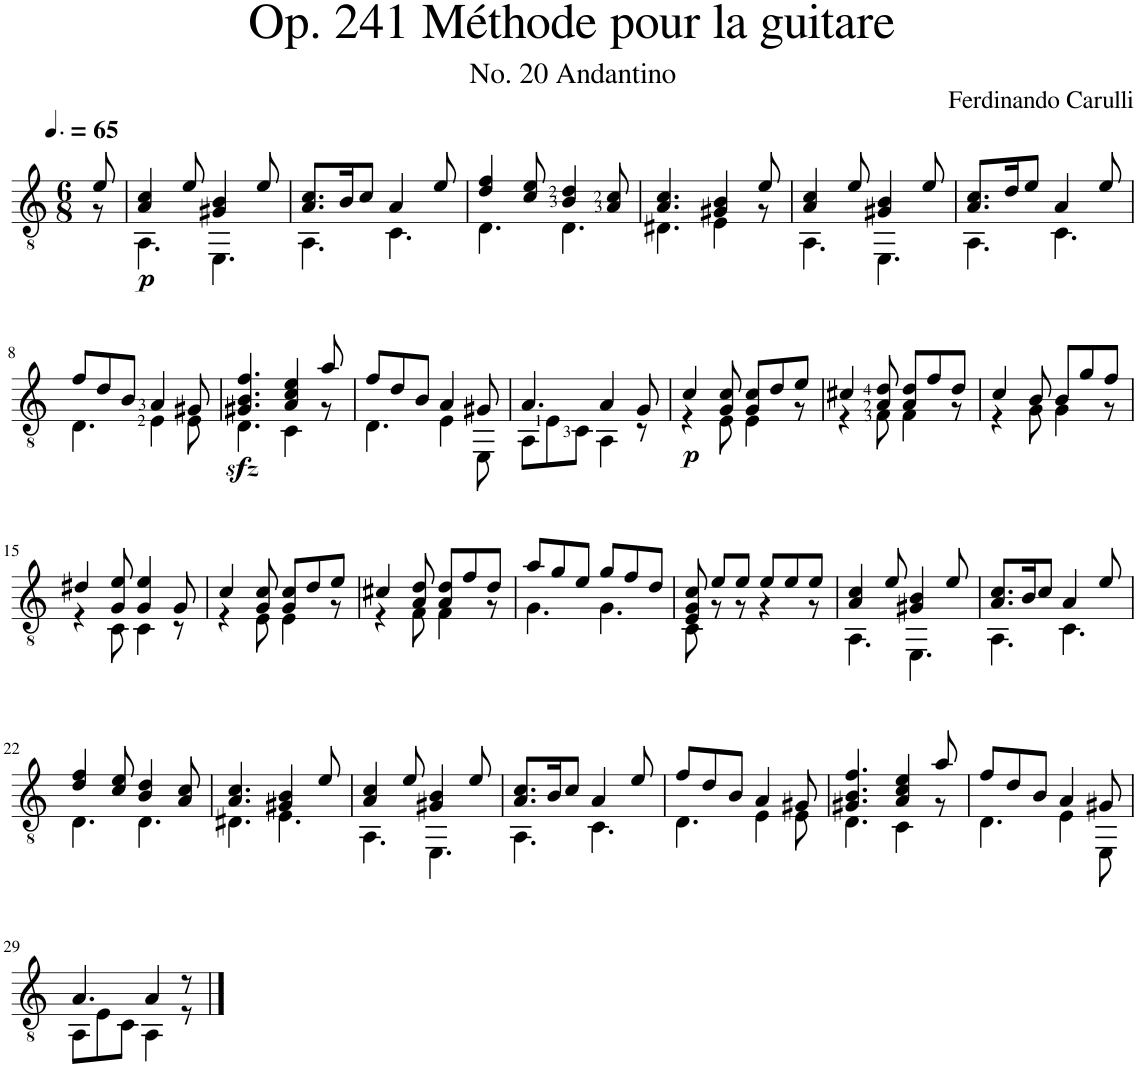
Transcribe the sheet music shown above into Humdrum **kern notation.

**kern	**dynam
*part1	*part1
*staff1	*staff1
*I"Classical Guitar	*
*I'Guit.	*
*clefGv2	*
*k[]	*
*M6/8	*
*MM98	*
=1	=1
*^	*
8e/	8r	.
=2	=2	=2
!	!	!LO:DY:b
4A/ 4c/	4.AA\	p
8e/	.	.
4G#X/ 4B/	4.EE\	.
8e/	.	.
=3	=3	=3
8.A/ 8.c/L	4.AA\	.
16B/K	.	.
8c/J	.	.
4A/	4.C\	.
8e/	.	.
=4	=4	=4
4d/ 4f/	4.D\	.
8c/ 8e/	.	.
4B/ 4d/	4.D\	.
8A/ 8c/	.	.
=5	=5	=5
4.A/ 4.c/	4.D#X\	.
4G#X/ 4B/	4E\	.
8e/	8r	.
=6	=6	=6
4A/ 4c/	4.AA\	.
8e/	.	.
4G#X/ 4B/	4.EE\	.
8e/	.	.
=7	=7	=7
8.A/ 8.c/L	4.AA\	.
16d/K	.	.
8e/J	.	.
4A/	4.C\	.
8e/	.	.
!!LO:LB:g=z	!!
=8	=8	=8
8f/L	4.D\	.
8d/	.	.
8B/J	.	.
4A/	4E\	.
8G#X/	8E\	.
=9	=9	=9
!	!	!LO:DY:b
4.G#X/ 4.B/ 4.f/	4.D\	sfz
4A/ 4c/ 4e/	4C\	.
8a/	8r	.
=10	=10	=10
8f/L	4.D\	.
8d/	.	.
8B/J	.	.
4A/	4E\	.
8G#X/	8EE\	.
=11	=11	=11
4.A/	8AA\L	.
.	8E\	.
.	8C\J	.
4A/	4AA\	.
8G/	8r	.
=12	=12	=12
!	!	!LO:DY:b
4c/	4r	p
8G/ 8c/	8E\	.
8G/ 8c/L	4E\	.
8d/	.	.
8e/J	8r	.
=13	=13	=13
4c#X/	4r	.
8A/ 8d/	8F\	.
8A/ 8d/L	4F\	.
8f/	.	.
8d/J	8r	.
=14	=14	=14
4c/	4r	.
8B/	8G\	.
8B/L	4G\	.
8g/	.	.
8f/J	8r	.
!!LO:LB:g=z	!!
=15	=15	=15
4d#X/	4r	.
8G/ 8e/	8C\	.
4G/ 4e/	4C\	.
8G/	8r	.
=16	=16	=16
4c/	4r	.
8G/ 8c/	8E\	.
8G/ 8c/L	4E\	.
8d/	.	.
8e/J	8r	.
=17	=17	=17
4c#X/	4r	.
8A/ 8d/	8F\	.
8A/ 8d/L	4F\	.
8f/	.	.
8d/J	8r	.
=18	=18	=18
8a/L	4.G\	.
8g/	.	.
8e/J	.	.
8g/L	4.G\	.
8f/	.	.
8d/J	.	.
=19	=19	=19
8E/ 8G/ 8c/	8C\	.
8e/L	8r	.
8e/J	8r	.
8e/L	4r	.
8e/	.	.
8e/J	8r	.
=20	=20	=20
4A/ 4c/	4.AA\	.
8e/	.	.
4G#X/ 4B/	4.EE\	.
8e/	.	.
=21	=21	=21
8.A/ 8.c/L	4.AA\	.
16B/K	.	.
8c/J	.	.
4A/	4.C\	.
8e/	.	.
!!LO:LB:g=z	!!
=22	=22	=22
4d/ 4f/	4.D\	.
8c/ 8e/	.	.
4B/ 4d/	4.D\	.
8A/ 8c/	.	.
=23	=23	=23
4.A/ 4.c/	4.D#X\	.
4G#X/ 4B/	4.E\	.
8e/	.	.
=24	=24	=24
4A/ 4c/	4.AA\	.
8e/	.	.
4G#X/ 4B/	4.EE\	.
8e/	.	.
=25	=25	=25
8.A/ 8.c/L	4.AA\	.
16B/K	.	.
8c/J	.	.
4A/	4.C\	.
8e/	.	.
=26	=26	=26
8f/L	4.D\	.
8d/	.	.
8B/J	.	.
4A/	4E\	.
8G#X/	8E\	.
=27	=27	=27
4.G#X/ 4.B/ 4.f/	4.D\	.
4A/ 4c/ 4e/	4C\	.
8a/	8r	.
=28	=28	=28
8f/L	4.D\	.
8d/	.	.
8B/J	.	.
4A/	4E\	.
8G#X/	8EE\	.
!!LO:LB:g=z	!!
=29	=29	=29
4.A/	8AA\L	.
.	8E\	.
.	8C\J	.
4A/	4AA\	.
8r	8r	.
*v	*v	*
==	==
*-	*-
